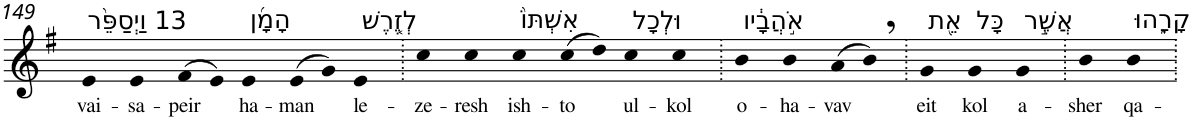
**kern	**text
*part1	*part1
*staff1	*staff1
*I"Piano	*
*I'Pno	*
!!LO:PB:g=z
*clefG2	*
*k[f#]	*
*G:	*
=149	=149
!LO:TX:a:t=13 וַיְסַפֵּ֨ר	!
!	!LO:LY:b
4e	vai-
!	!LO:LY:b
4e	-sa-
!	!LO:LY:b
(>8f#	-peir
8e)	.
!LO:TX:a:t=הָמָ֜ן	!
!	!LO:LY:b
4e	ha-
!	!LO:LY:b
(>8e	-man
8g)	.
!LO:TX:a:t=לְזֶ֤רֶשׁ	!
!	!LO:LY:b
4e	le-
=150.	=150.
!	!LO:LY:b
4cc	-ze-
!	!LO:LY:b
4cc	-resh
!LO:TX:a:t=אִשְׁתּוֹ֙	!
!	!LO:LY:b
4cc	ish-
!	!LO:LY:b
(>8cc	-to
8dd)	.
!LO:TX:a:t=וּלְכָל	!
!	!LO:LY:b
4cc	ul-
!	!LO:LY:b
4cc	-kol
=151.	=151.
!LO:TX:a:t=אֹ֣הֲבָ֔יו	!
!	!LO:LY:b
4b	o-
!	!LO:LY:b
4b	-ha-
!	!LO:LY:b
(>8a	-vav
8b,)	.
=152.	=152.
!LO:TX:a:t=אֵ֖ת	!
!	!LO:LY:b
4g	eit
!LO:TX:a:t=כָּל	!
!	!LO:LY:b
4g	kol
!LO:TX:a:t=אֲשֶׁ֣ר	!
!	!LO:LY:b
4g	a-
=153.	=153.
!	!LO:LY:b
4b	-sher
!LO:TX:a:t=קָרָ֑הוּ	!
!	!LO:LY:b
4b	qa-
=.	=.
*-	*-
